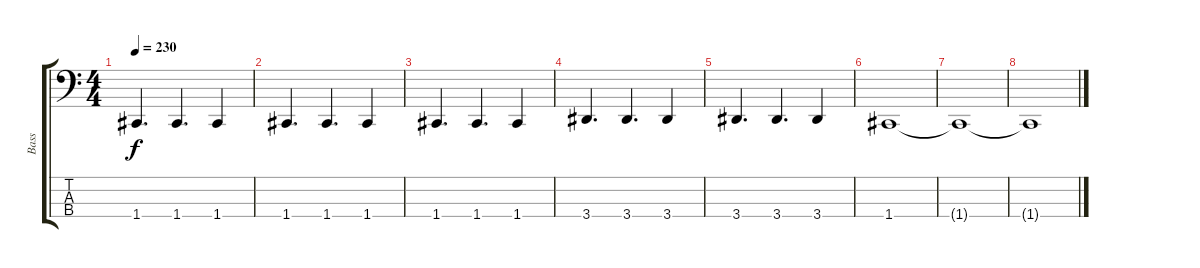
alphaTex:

\track ("Bass" "Bass") {instrument electricbassfinger}
\staff {score tabs}
\tuning (F2 C2 G1 C1) {hide}
\ts (4 4)
\tempo 230
\clef f4
\ks c
1.4.4{d dy f} 1.4.4{d} 1.4.4 |
1.4.4{d} 1.4.4{d} 1.4.4 |
1.4.4{d} 1.4.4{d} 1.4.4 |
3.4.4{d} 3.4.4{d} 3.4.4 |
3.4.4{d} 3.4.4{d} 3.4.4 |
1.4.1 |
1.4{t}.1 |
1.4{t}.1
